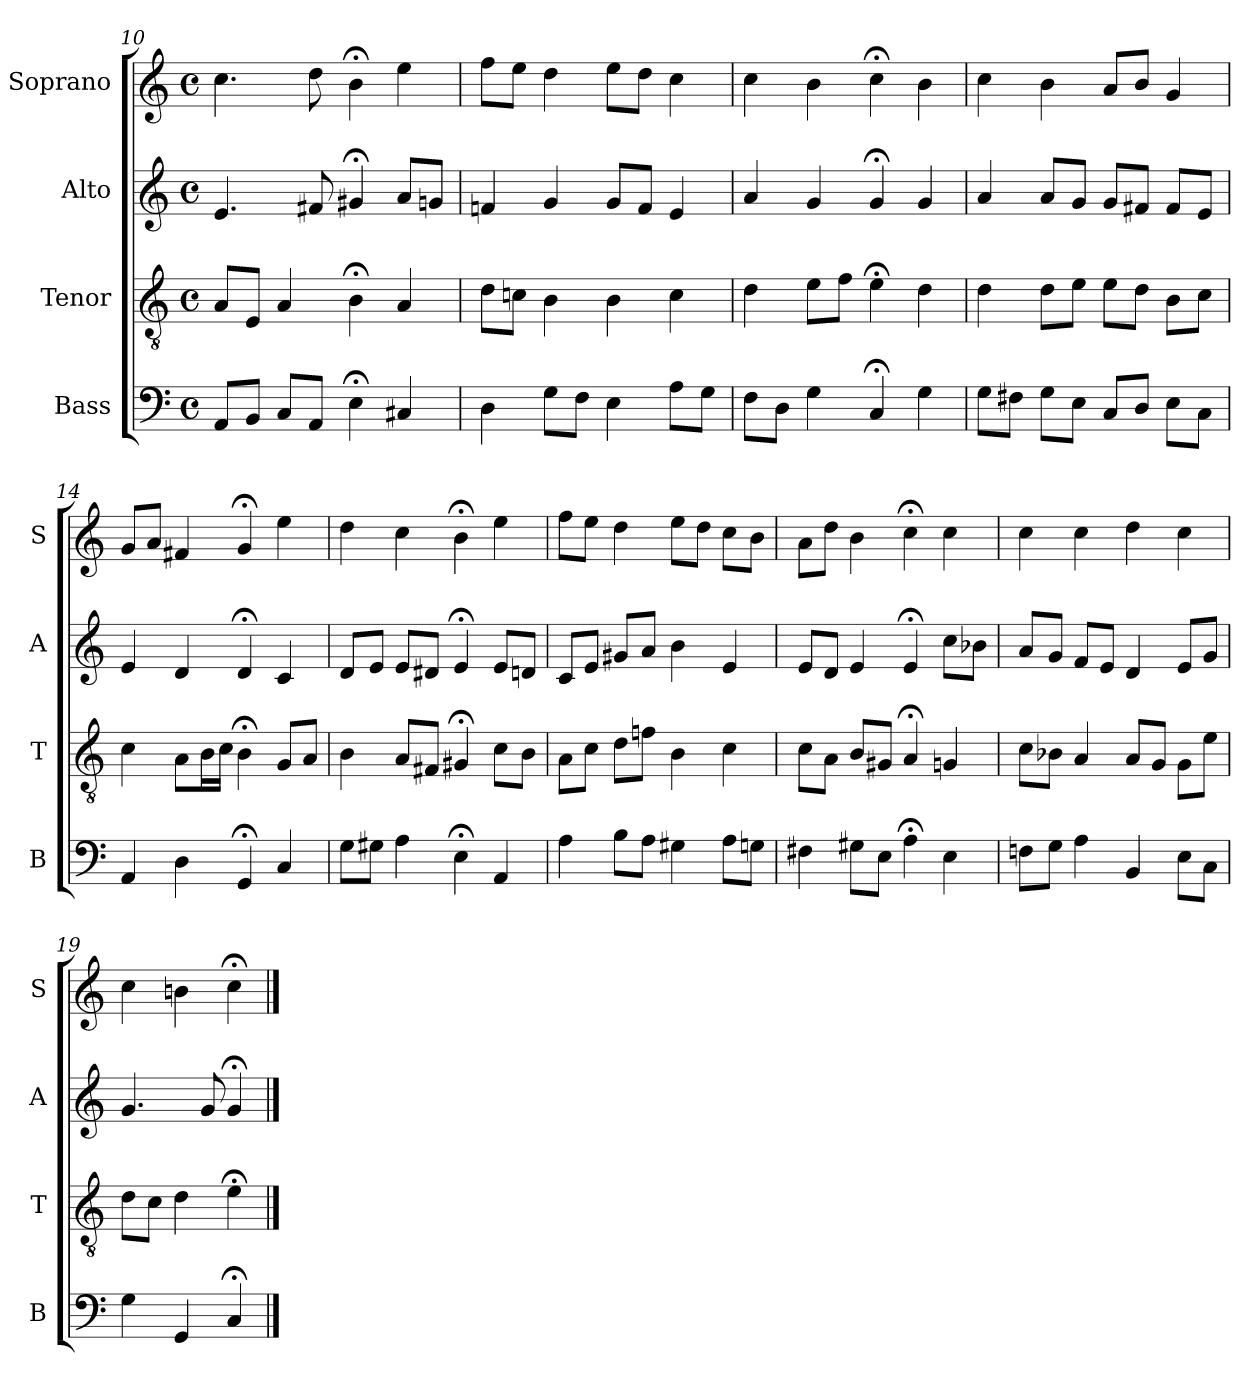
**kern	**kern	**kern	**kern
*part4	*part3	*part2	*part1
*staff4	*staff3	*staff2	*staff1
*I"Bass	*I"Tenor	*I"Alto	*I"Soprano
*I'B	*I'T	*I'A	*I'S
*clefF4	*clefGv2	*clefG2	*clefG2
*k[]	*k[]	*k[]	*k[]
*C:	*C:	*C:	*C:
*M4/4	*M4/4	*M4/4	*M4/4
*met(c)	*met(c)	*met(c)	*met(c)
=10	=10	=10	=10
8AAL	8AL	4.e	4.cc
8BBJ	8EJ	.	.
8CL	4A	.	.
8AAJ	.	8f#X	8dd
4E;<	4B;<	4g#X;<i	4b;<i
4C#X	4A	8aiL	4eei
.	.	8gnJ	.
=11	=11	=11	=11
4D	8dL	4fn	8ffL
.	8cnJ	.	8eeJ
8GL	4B	4g	4dd
8FJ	.	.	.
4E	4B	8gL	8eeL
.	.	8fJ	8ddJ
8AL	4ci	4ei	4cc
8GJ	.	.	.
=12	=12	=12	=12
8FL	4di	4ai	4cc
8DJ	.	.	.
4G	8eL	4g	4b
.	8fJ	.	.
4C;<	4e;<	4g;<	4cc;<
4G	4d	4g	4b
=13	=13	=13	=13
8GL	4d	4a	4cc
8F#XJ	.	.	.
8GL	8dL	8aL	4b
8EJ	8eJ	8gJ	.
8CL	8eL	8gL	8aL
8DJ	8dJ	8f#XJ	8bJ
8EL	8BL	8f#L	4g
8CJ	8cJ	8eJ	.
=14	=14	=14	=14
4AA	4c	4e	8gL
.	.	.	8aJ
4D	8AL	4d	4f#X
.	16BL	.	.
.	16cJJ	.	.
4GG;<	4B;<	4d;<	4g;<
4C	8GL	4c	4ee
.	8AJ	.	.
=15	=15	=15	=15
8GL	4B	8dL	4dd
8G#XJ	.	8eJ	.
4A	8AL	8eL	4cc
.	8F#XJ	8d#XJ	.
4E;<	4G#X;<	4e;<	4b;<
4AA	8cL	8eL	4ee
.	8BJ	8dnJ	.
=16	=16	=16	=16
4A	8AL	8cL	8ffL
.	8cJ	8eJ	8eeJ
8BL	8dL	8g#XL	4dd
8AJ	8fnJ	8aJ	.
4G#X	4B	4b	8eeL
.	.	.	8ddJ
8AL	4c	4e	8ccL
8GnJ	.	.	8bJ
=17	=17	=17	=17
4F#X	8cL	8eL	8aL
.	8AJ	8dJ	8ddJ
8G#XL	8BL	4e	4b
8EJ	8G#XJ	.	.
4A;<	4A;<	4e;<	4cc;<
4Ei	4Gni	8ccL	4cc
.	.	8b-XJ	.
=18	=18	=18	=18
8FniL	8ciL	8aL	4cc
8GJ	8B-XJ	8gJ	.
4A	4A	8fL	4cc
.	.	8eJ	.
4BB	8AL	4d	4dd
.	8GJ	.	.
8EL	8GL	8eL	4cc
8CJ	8eJ	8gJ	.
=19	=19	=19	=19
4G	8dL	4.g	4cc
.	8cJ	.	.
4GG	4d	.	4bn
.	.	8g	.
4C;<	4e;<	4g;<	4cc;<
==	==	==	==
*-	*-	*-	*-
